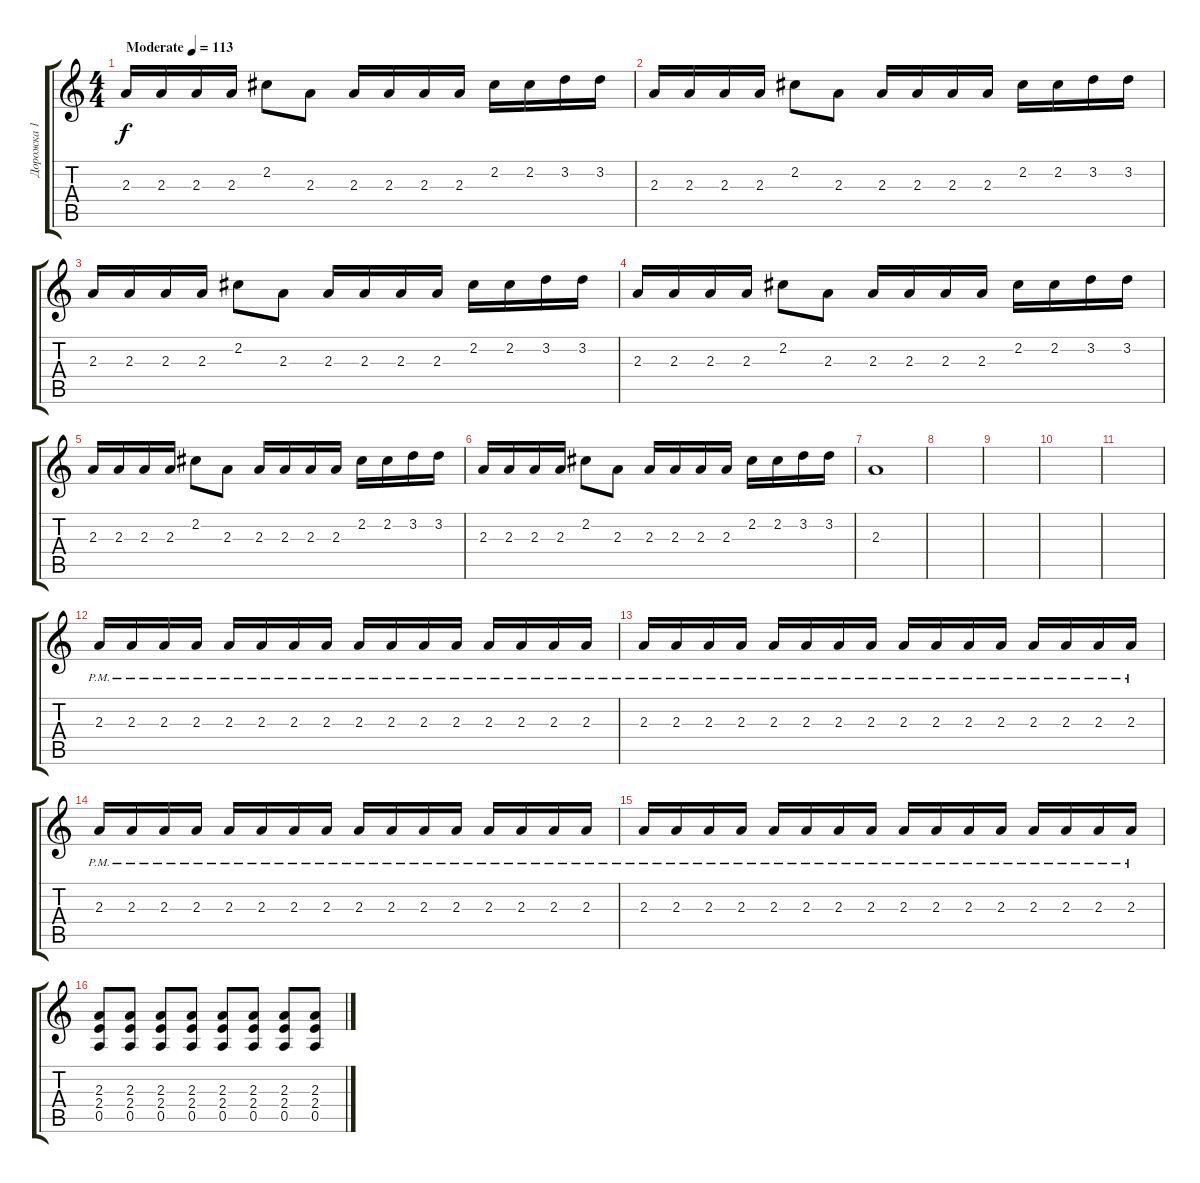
\track ("Дорожка 1" "Дорожка 1") {instrument overdrivenguitar}
\staff {score tabs}
\tuning (E4 B3 G3 D3 A2 E2) {hide}
\ts (4 4)
\tempo (113 "Moderate")
\clef g2
\ks c
2.3.16{dy f instrument overdrivenguitar} 2.3.16 2.3.16 2.3.16 2.2.8 2.3.8 2.3.16 2.3.16 2.3.16 2.3.16 2.2.16 2.2.16 3.2.16 3.2.16 |
2.3.16 2.3.16 2.3.16 2.3.16 2.2.8 2.3.8 2.3.16 2.3.16 2.3.16 2.3.16 2.2.16 2.2.16 3.2.16 3.2.16 |
2.3.16 2.3.16 2.3.16 2.3.16 2.2.8 2.3.8 2.3.16 2.3.16 2.3.16 2.3.16 2.2.16 2.2.16 3.2.16 3.2.16 |
2.3.16 2.3.16 2.3.16 2.3.16 2.2.8 2.3.8 2.3.16 2.3.16 2.3.16 2.3.16 2.2.16 2.2.16 3.2.16 3.2.16 |
2.3.16 2.3.16 2.3.16 2.3.16 2.2.8 2.3.8 2.3.16 2.3.16 2.3.16 2.3.16 2.2.16 2.2.16 3.2.16 3.2.16 |
2.3.16 2.3.16 2.3.16 2.3.16 2.2.8 2.3.8 2.3.16 2.3.16 2.3.16 2.3.16 2.2.16 2.2.16 3.2.16 3.2.16 |
2.3.1 |
|
|
|
|
2.3{pm}.16 2.3{pm}.16 2.3{pm}.16 2.3{pm}.16 2.3{pm}.16 2.3{pm}.16 2.3{pm}.16 2.3{pm}.16 2.3{pm}.16 2.3{pm}.16 2.3{pm}.16 2.3{pm}.16 2.3{pm}.16 2.3{pm}.16 2.3{pm}.16 2.3{pm}.16 |
2.3{pm}.16 2.3{pm}.16 2.3{pm}.16 2.3{pm}.16 2.3{pm}.16 2.3{pm}.16 2.3{pm}.16 2.3{pm}.16 2.3{pm}.16 2.3{pm}.16 2.3{pm}.16 2.3{pm}.16 2.3{pm}.16 2.3{pm}.16 2.3{pm}.16 2.3{pm}.16 |
2.3{pm}.16 2.3{pm}.16 2.3{pm}.16 2.3{pm}.16 2.3{pm}.16 2.3{pm}.16 2.3{pm}.16 2.3{pm}.16 2.3{pm}.16 2.3{pm}.16 2.3{pm}.16 2.3{pm}.16 2.3{pm}.16 2.3{pm}.16 2.3{pm}.16 2.3{pm}.16 |
2.3{pm}.16 2.3{pm}.16 2.3{pm}.16 2.3{pm}.16 2.3{pm}.16 2.3{pm}.16 2.3{pm}.16 2.3{pm}.16 2.3{pm}.16 2.3{pm}.16 2.3{pm}.16 2.3{pm}.16 2.3{pm}.16 2.3{pm}.16 2.3{pm}.16 2.3{pm}.16 |
(2.3 2.4 0.5).8 (2.3 2.4 0.5).8 (2.3 2.4 0.5).8 (2.3 2.4 0.5).8 (2.3 2.4 0.5).8 (2.3 2.4 0.5).8 (2.3 2.4 0.5).8 (2.3 2.4 0.5).8
